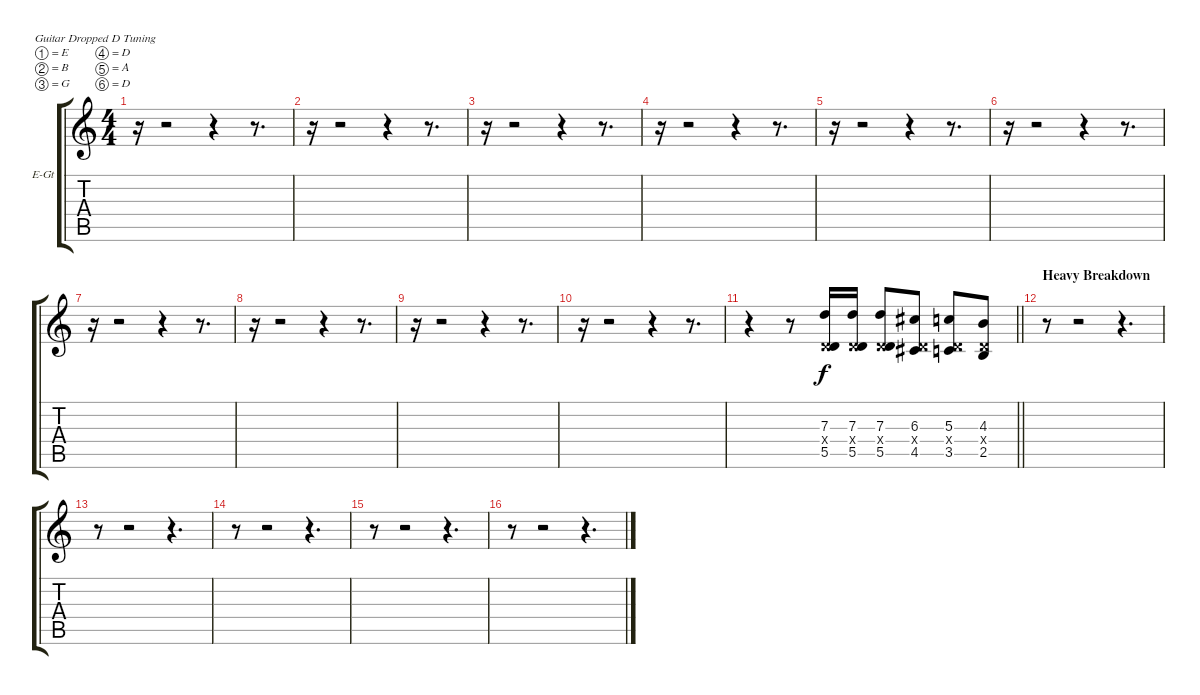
\bracketExtendMode groupsimilarinstruments
\firstSystemTrackNameOrientation horizontal
\otherSystemsTrackNameOrientation horizontal
\track ("Electric Guitar 6" "E-Gt") {instrument distortionguitar}
\staff {score tabs}
\tuning (E4 B3 G3 D3 A2 D2)
\ts (4 4)
\tempo (142 hide)
\clef g2
\ks c
r.16{dy f} r.2 r.4 r.8{d} |
r.16 r.2 r.4 r.8{d} |
r.16 r.2 r.4 r.8{d} |
r.16 r.2 r.4 r.8{d} |
r.16 r.2 r.4 r.8{d} |
r.16 r.2 r.4 r.8{d} |
r.16 r.2 r.4 r.8{d} |
r.16 r.2 r.4 r.8{d} |
r.16 r.2 r.4 r.8{d} |
r.16 r.2 r.4 r.8{d} |
\barLineRight lightlight
r.4 r.8 (7.3 0.4{x} 5.5).16 (7.3 0.4{x} 5.5).16 (7.3 0.4{x} 5.5).8 (6.3 0.4{x} 4.5).8 (5.3 0.4{x} 3.5).8 (4.3 0.4{x} 2.5).8 |
\section ("" "Heavy Breakdown")
r.8 r.2 r.4{d} |
r.8 r.2 r.4{d} |
r.8 r.2 r.4{d} |
r.8 r.2 r.4{d} |
r.8 r.2 r.4{d}
